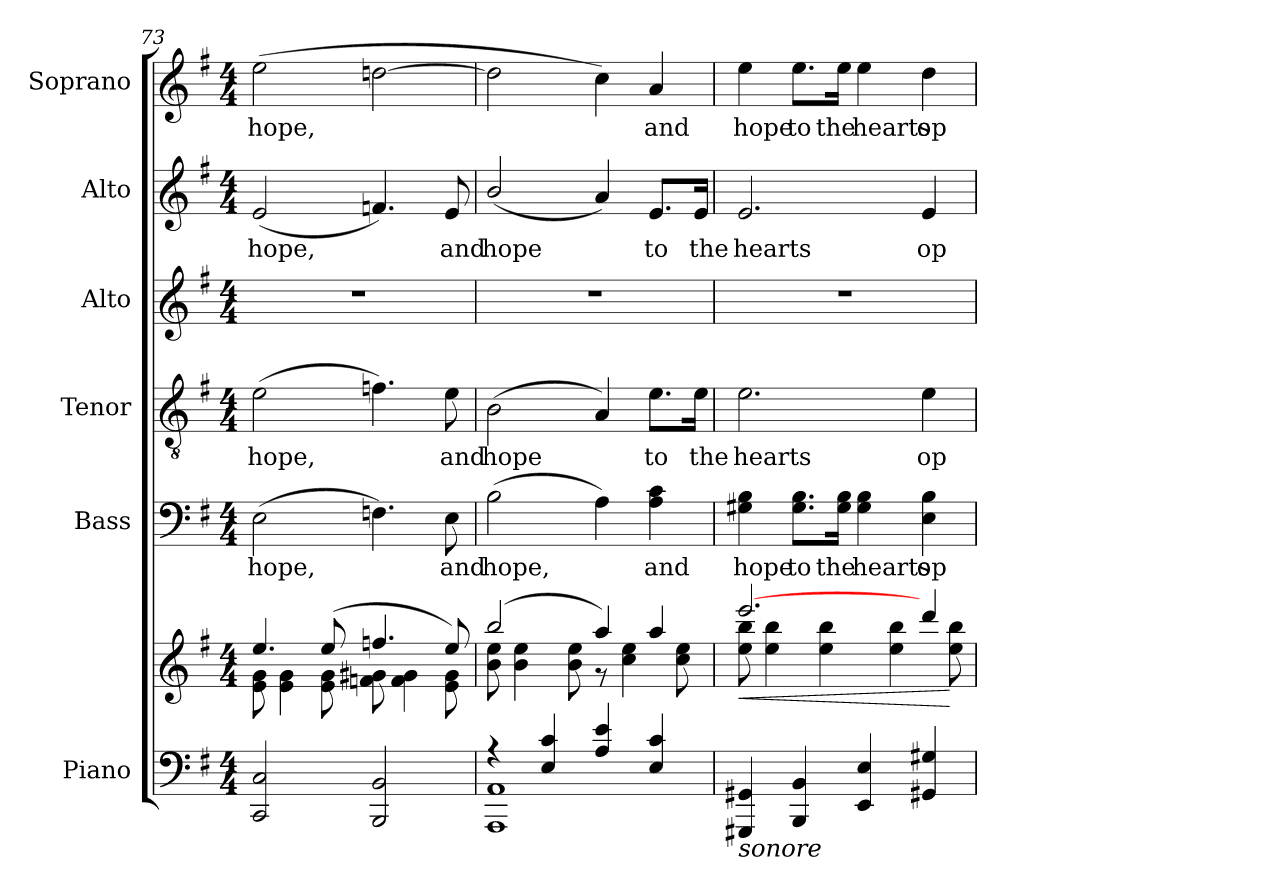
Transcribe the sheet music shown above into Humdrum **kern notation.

**kern	**kern	**dynam	**kern	**text	**kern	**text	**kern	**kern	**text	**kern	**text
*part6	*part6	*part6	*part5	*part5	*part4	*part4	*part3	*part2	*part2	*part1	*part1
*staff7	*staff6	*staff6/7	*staff5	*staff5	*staff4	*staff4	*staff3	*staff2	*staff2	*staff1	*staff1
*I"Piano	*	*	*I"Bass	*	*I"Tenor	*	*I"Alto	*I"Alto	*	*I"Soprano	*
*I'Pno.	*	*	*I'B.	*	*I'T.	*	*I'A.	*I'A.	*	*I'S.	*
*clefF4	*clefG2	*	*clefF4	*	*clefGv2	*	*clefG2	*clefG2	*	*clefG2	*
*	*	*	*	*	*ITrd7c12	*	*	*	*	*	*
*k[f#]	*k[f#]	*	*k[f#]	*	*k[f#]	*	*k[f#]	*k[f#]	*	*k[f#]	*
*G:	*G:	*	*G:	*	*G:	*	*G:	*G:	*	*G:	*
*M4/4	*M4/4	*	*M4/4	*	*M4/4	*	*M4/4	*M4/4	*	*M4/4	*
=73	=73	=73	=73	=73	=73	=73	=73	=73	=73	=73	=73
*	*^	*	*	*	*	*	*	*	*	*	*
!	!	!	!	!	!LO:LY:b:color=#000000	!	!	!	!	!	!	!
!	!	!	!	!	!	!	!LO:LY:b:color=#000000	!	!	!	!	!
!	!	!	!	!	!	!	!	!	!	!LO:LY:b:color=#000000	!	!
!	!	!	!	!	!	!	!	!	!	!	!	!LO:LY:b:color=#000000
2CCi/ 2Ci	4.eei/	8ei\ 8gi	.	(2Ei\	hope,	(2Ei\	hope,	1r	(2ei/	hope,	(2eei\	hope,
.	.	4ei\ 4gi	.	.	.	.	.	.	.	.	.	.
.	(8eei/	8ei\ 8gi	.	.	.	.	.	.	.	.	.	.
2BBBi/ 2BBi	4.ffni/	8fni\ 8g#Xi	.	4.Fni\)	.	4.Fni\)	.	.	4.fni/)	.	[>2ddni\	.
.	.	4fi\ 4g#i	.	.	.	.	.	.	.	.	.	.
!	!	!	!	!	!LO:LY:b:color=#000000	!	!	!	!	!	!	!
!	!	!	!	!	!	!	!LO:LY:b:color=#000000	!	!	!	!	!
!	!	!	!	!	!	!	!	!	!	!LO:LY:b:color=#000000	!	!
.	8eei/)	8ei\ 8g#i	.	8Ei\	and	8Ei\	and	.	8ei/	and	.	.
=74	=74	=74	=74	=74	=74	=74	=74	=74	=74	=74	=74	=74
*^	*	*	*	*	*	*	*	*	*	*	*	*
!	!	!	!	!	!	!LO:LY:b:color=#000000	!	!	!	!	!	!	!
!	!	!	!	!	!	!	!	!LO:LY:b:color=#000000	!	!	!	!	!
!	!	!	!	!	!	!	!	!	!	!	!LO:LY:b:color=#000000	!	!
4r	1AAAi 1AAi	(2bbi/	8bi\ 8eei	.	(2Bi\	hope,	(2BBi\	hope	1r	(2bi/	hope	2ddi\]	.
.	.	.	4bi\ 4eei	.	.	.	.	.	.	.	.	.	.
4Ei/ 4ci	.	.	.	.	.	.	.	.	.	.	.	.	.
.	.	.	8bi\ 8eei	.	.	.	.	.	.	.	.	.	.
4Ai/ 4ei	.	4aai/)	8r	.	4Ai\)	.	4AAi/)	.	.	4ai/)	.	4cci\)	.
.	.	.	4cci\ 4eei	.	.	.	.	.	.	.	.	.	.
!	!	!	!	!	!	!LO:LY:b:color=#000000	!	!	!	!	!	!	!
!	!	!	!	!	!	!	!	!LO:LY:b:color=#000000	!	!	!	!	!
!	!	!	!	!	!	!	!	!	!	!	!LO:LY:b:color=#000000	!	!
!	!	!	!	!	!	!	!	!	!	!	!	!	!LO:LY:b:color=#000000
4Ei/ 4ci	.	4aai/	.	.	4Ai\ 4ci	and	8.Ei\L	to	.	8.ei/L	to	4ai/	and
.	.	.	8cci\ 8eei	.	.	.	.	.	.	.	.	.	.
!	!	!	!	!	!	!	!	!LO:LY:b:color=#000000	!	!	!	!	!
!	!	!	!	!	!	!	!	!	!	!	!LO:LY:b:color=#000000	!	!
.	.	.	.	.	.	.	16Ei\Jk	the	.	16ei/Jk	the	.	.
*v	*v	*	*	*	*	*	*	*	*	*	*	*	*
!!LO:LB:g=z
=75	=75	=75	=75	=75	=75	=75	=75	=75	=75	=75	=75	=75
!	!	!	!LO:HP:b	!	!	!	!	!	!	!	!	!
!	!	!	!	!	!LO:LY:b:color=#000000	!	!	!	!	!	!	!
!	!	!	!	!	!	!	!LO:LY:b:color=#000000	!	!	!	!	!
!	!	!	!	!	!	!	!	!	!	!LO:LY:b:color=#000000	!	!
!LO:TX:b:i:t=sonore	!	!	!	!	!	!	!	!	!	!	!	!
!	!	!	!	!	!	!	!	!	!	!	!	!LO:LY:b:color=#000000
4GGG#Xi/ 4GG#Xi	[>2.eeei/	8eei\ 8bbi	<	4G#Xi\ 4Bi	hope	2.Ei\	hearts	1r	2.ei/	hearts	4eei\	hope
.	.	4eei\ 4bbi	.	.	.	.	.	.	.	.	.	.
!	!	!	!	!	!LO:LY:b:color=#000000	!	!	!	!	!	!	!
!	!	!	!	!	!	!	!	!	!	!	!	!LO:LY:b:color=#000000
4BBBi/ 4BBi	.	.	.	8.G#i\ 8.BiL	to	.	.	.	.	.	8.eei\L	to
.	.	4eei\ 4bbi	.	.	.	.	.	.	.	.	.	.
!	!	!	!	!	!LO:LY:b:color=#000000	!	!	!	!	!	!	!
!	!	!	!	!	!	!	!	!	!	!	!	!LO:LY:b:color=#000000
.	.	.	.	16G#i\ 16BiJk	the	.	.	.	.	.	16eei\Jk	the
!	!	!	!	!	!LO:LY:b:color=#000000	!	!	!	!	!	!	!
!	!	!	!	!	!	!	!	!	!	!	!	!LO:LY:b:color=#000000
4EEi/ 4Ei	.	.	.	4G#i\ 4Bi	hearts	.	.	.	.	.	4eei\	hearts
.	.	4eei\ 4bbi	.	.	.	.	.	.	.	.	.	.
!	!	!	!	!	!LO:LY:b:color=#000000	!	!	!	!	!	!	!
!	!	!	!	!	!	!	!LO:LY:b:color=#000000	!	!	!	!	!
!	!	!	!	!	!	!	!	!	!	!LO:LY:b:color=#000000	!	!
!	!	!	!	!	!	!	!	!	!	!	!	!LO:LY:b:color=#000000
4GG#Xi/ 4G#Xi	4dddi/	.	.	4Ei\ 4Bi	op-	4Ei\	op-	.	4ei/	op-	4ddi\	op-
.	.	8eei\ 8bbi	[	.	.	.	.	.	.	.	.	.
*	*v	*v	*	*	*	*	*	*	*	*	*	*
=	=	=	=	=	=	=	=	=	=	=	=
*-	*-	*-	*-	*-	*-	*-	*-	*-	*-	*-	*-
